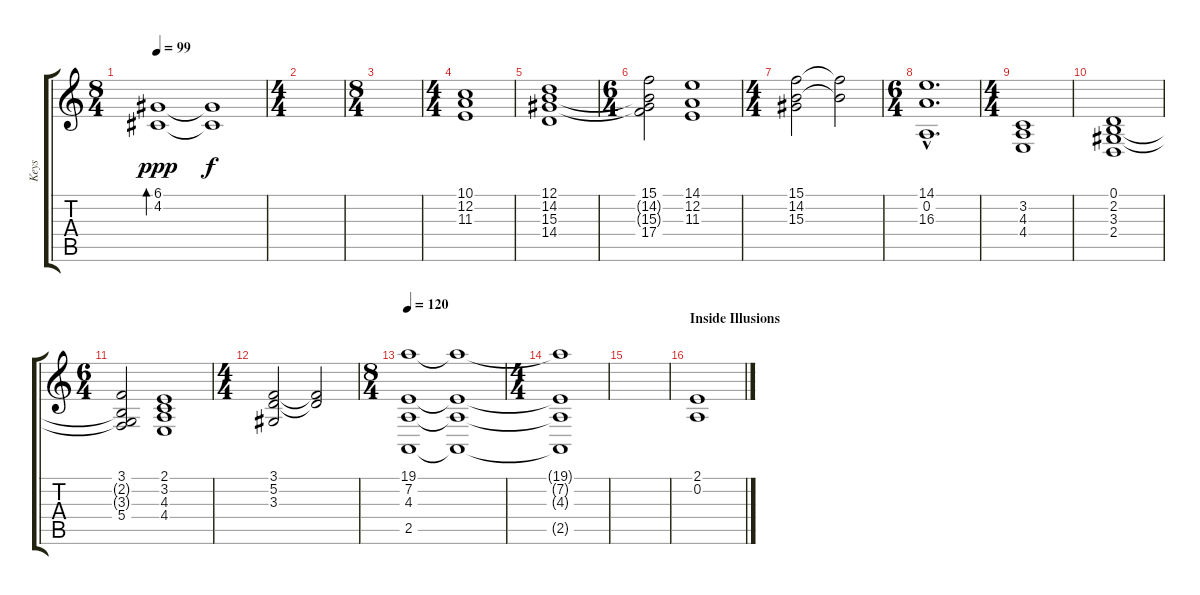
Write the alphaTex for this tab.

\track ("Keys" "Keys") {instrument pad4choir}
\staff {score tabs}
\tuning (D4 A3 F3 C3 G2 D2) {hide}
\ts (8 4)
\tempo 99
\clef g2
\ks c
(6.1 4.2).1{bd 480 dy ppp balance 11} (6.1{t} 4.2{t}).1{dy f} |
\ts (4 4)
|
\ts (8 4)
|
\ts (4 4)
(10.1 12.2 11.3).1 |
(12.1 14.2 15.3 14.4).1 |
\ts (6 4)
(15.1 14.2{t} 15.3{t} 17.4).2 (14.1 12.2 11.3).1 |
\ts (4 4)
(15.1 14.2 15.3).2 (15.1{t} 14.2{t}).2 |
\ts (6 4)
(14.1{hac} 0.2{hac} 16.3{hac}).1{d} |
\ts (4 4)
(3.2 4.3 4.4).1 |
(0.1 2.2 3.3 2.4).1 |
\ts (6 4)
(3.1 2.2{t} 3.3{t} 5.4).2 (2.1 3.2 4.3 4.4).1 |
\ts (4 4)
(3.1 5.2 3.3).2 (3.1{t} 5.2{t}).2 |
\ts (8 4)
\tempo 120
(19.1 7.2 4.3 2.5).1 (19.1{t} 7.2{t} 4.3{t} 2.5{t}).1 |
\ts (4 4)
(19.1{t} 7.2{t} 4.3{t} 2.5{t}).1{volume 2} |
|
\section ("" "Inside Illusions")
(2.1 0.2).1
